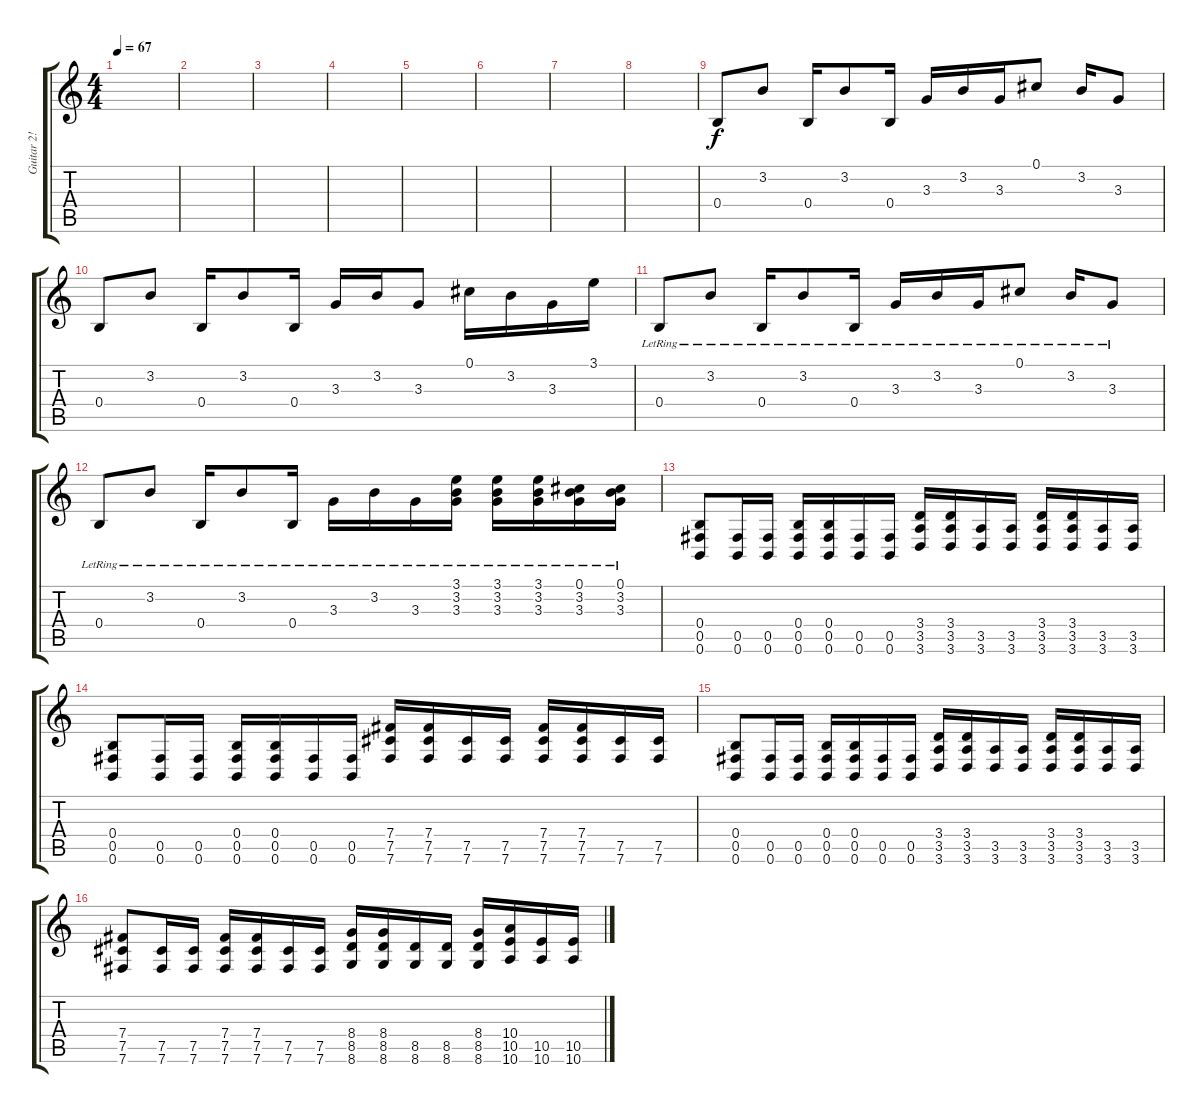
\track ("Guitar 2!" "Guitar 2!") {instrument overdrivenguitar}
\staff {score tabs}
\tuning (Db4 Ab3 E3 B2 Gb2 B1) {hide}
\ts (4 4)
\tempo 67
\clef g2
\ks c
|
|
|
|
|
|
|
|
0.4.8{instrument electricguitarjazz} 3.2.8 0.4.16 3.2.8 0.4.16 3.3.16 3.2.16 3.3.16 0.1.8 3.2.16 3.3.8 |
0.4.8 3.2.8 0.4.16 3.2.8 0.4.16 3.3.16 3.2.16 3.3.8 0.1.16 3.2.16 3.3.16 3.1.16 |
0.4{lr}.8 3.2{lr}.8 0.4{lr}.16 3.2{lr}.8 0.4{lr}.16 3.3{lr}.16 3.2{lr}.16 3.3{lr}.16 0.1{lr}.8 3.2{lr}.16 3.3{lr}.8 |
0.4{lr}.8 3.2{lr}.8 0.4{lr}.16 3.2{lr}.8 0.4{lr}.16 3.3{lr}.16 3.2{lr}.16 3.3{lr}.16 (3.1{lr} 3.2{lr} 3.3{lr}).16 (3.1{lr} 3.2{lr} 3.3{lr}).16 (3.1{lr} 3.2{lr} 3.3{lr}).16 (0.1{lr} 3.2{lr} 3.3{lr}).16 (0.1{lr} 3.2{lr} 3.3{lr}).16 |
(0.4 0.5 0.6).8{instrument overdrivenguitar} (0.5 0.6).16 (0.5 0.6).16 (0.4 0.5 0.6).16 (0.4 0.5 0.6).16 (0.5 0.6).16 (0.5 0.6).16 (3.4 3.5 3.6).16 (3.4 3.5 3.6).16 (3.5 3.6).16 (3.5 3.6).16 (3.4 3.5 3.6).16 (3.4 3.5 3.6).16 (3.5 3.6).16 (3.5 3.6).16 |
(0.4 0.5 0.6).8 (0.5 0.6).16 (0.5 0.6).16 (0.4 0.5 0.6).16 (0.4 0.5 0.6).16 (0.5 0.6).16 (0.5 0.6).16 (7.4 7.5 7.6).16 (7.4 7.5 7.6).16 (7.5 7.6).16 (7.5 7.6).16 (7.4 7.5 7.6).16 (7.4 7.5 7.6).16 (7.5 7.6).16 (7.5 7.6).16 |
(0.4 0.5 0.6).8 (0.5 0.6).16 (0.5 0.6).16 (0.4 0.5 0.6).16 (0.4 0.5 0.6).16 (0.5 0.6).16 (0.5 0.6).16 (3.4 3.5 3.6).16 (3.4 3.5 3.6).16 (3.5 3.6).16 (3.5 3.6).16 (3.4 3.5 3.6).16 (3.4 3.5 3.6).16 (3.5 3.6).16 (3.5 3.6).16 |
(7.4 7.5 7.6).8 (7.5 7.6).16 (7.5 7.6).16 (7.4 7.5 7.6).16 (7.4 7.5 7.6).16 (7.5 7.6).16 (7.5 7.6).16 (8.4 8.5 8.6).16 (8.4 8.5 8.6).16 (8.5 8.6).16 (8.5 8.6).16 (8.4 8.5 8.6).16 (10.4 10.5 10.6).16 (10.5 10.6).16 (10.5 10.6).16
